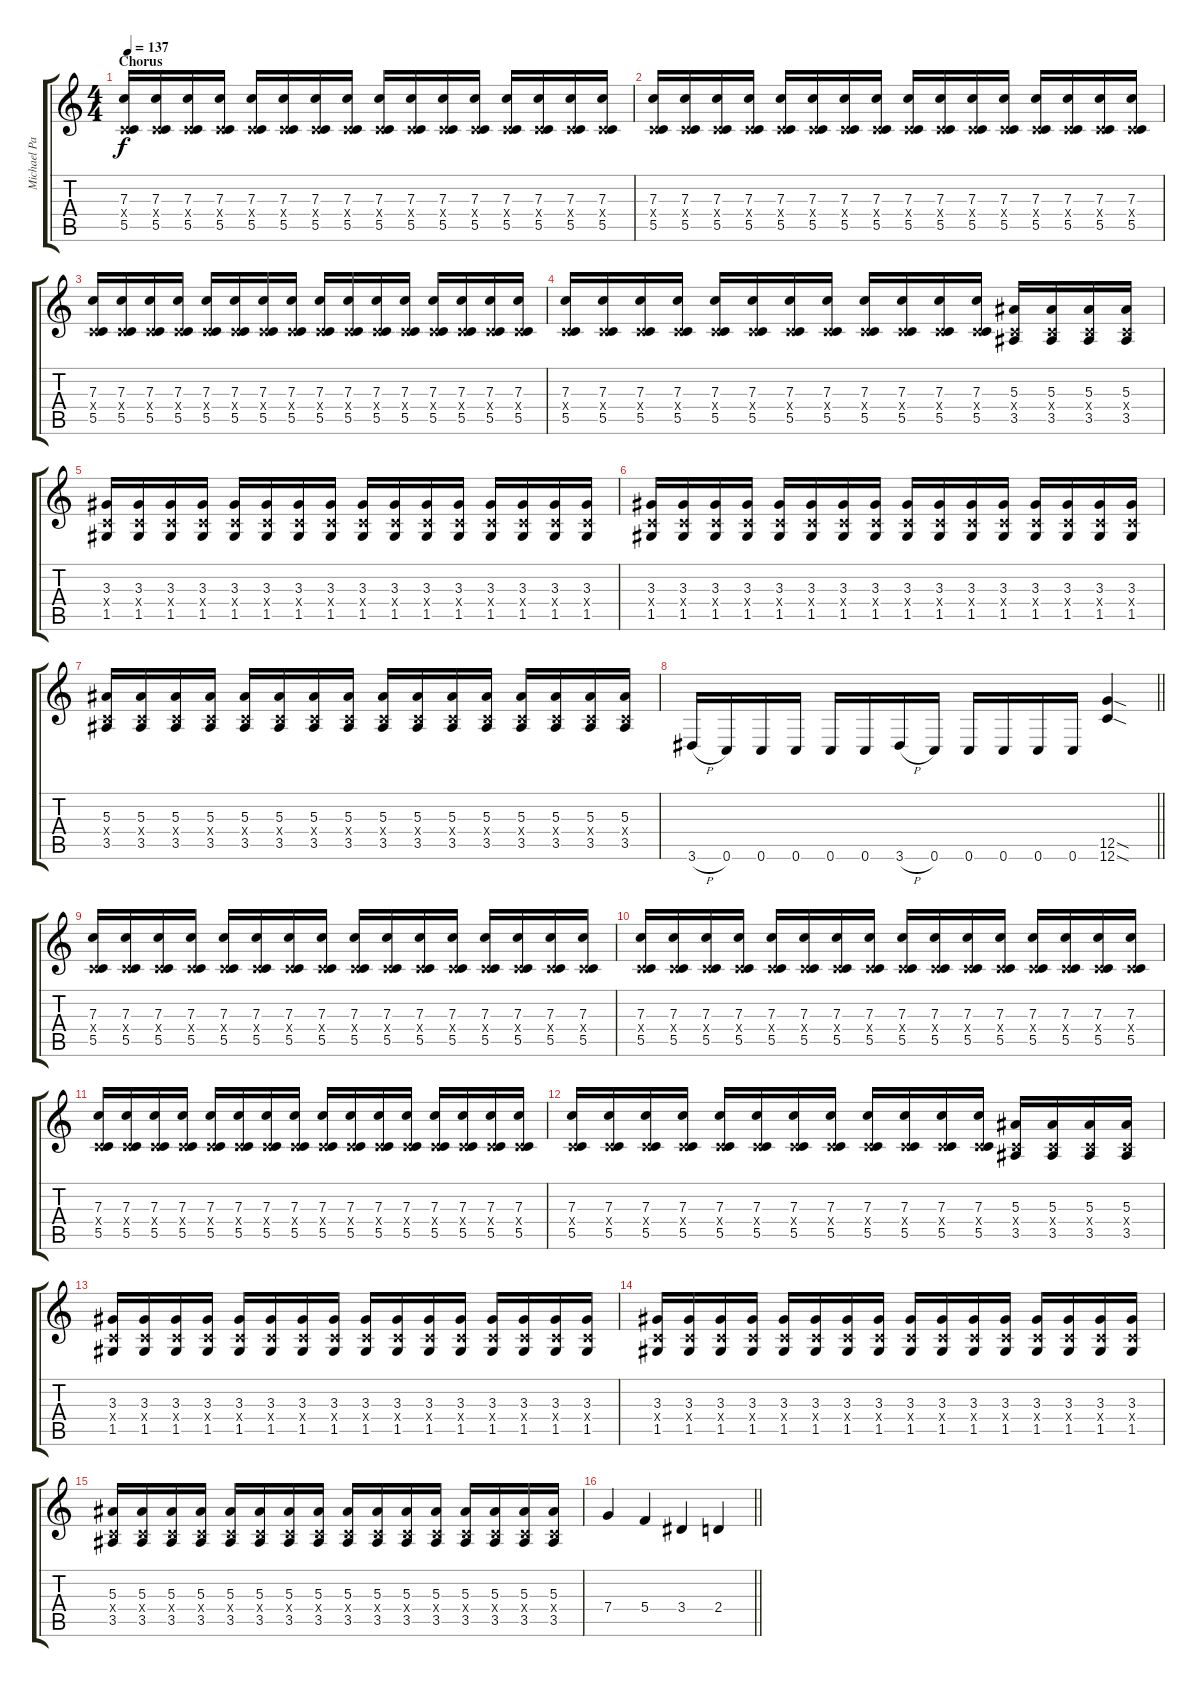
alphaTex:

\track ("Michael Padge (Lead Guitar)" "Michael Pa") {instrument distortionguitar}
\staff {score tabs}
\tuning (D4 A3 F3 C3 G2 C2) {hide}
\ts (4 4)
\section ("" "Chorus")
\tempo 137
\clef g2
\ks c
(7.3 0.4{x} 5.5).16{dy f instrument distortionguitar} (7.3 0.4{x} 5.5).16 (7.3 0.4{x} 5.5).16 (7.3 0.4{x} 5.5).16 (7.3 0.4{x} 5.5).16 (7.3 0.4{x} 5.5).16 (7.3 0.4{x} 5.5).16 (7.3 0.4{x} 5.5).16 (7.3 0.4{x} 5.5).16 (7.3 0.4{x} 5.5).16 (7.3 0.4{x} 5.5).16 (7.3 0.4{x} 5.5).16 (7.3 0.4{x} 5.5).16 (7.3 0.4{x} 5.5).16 (7.3 0.4{x} 5.5).16 (7.3 0.4{x} 5.5).16 |
(7.3 0.4{x} 5.5).16 (7.3 0.4{x} 5.5).16 (7.3 0.4{x} 5.5).16 (7.3 0.4{x} 5.5).16 (7.3 0.4{x} 5.5).16 (7.3 0.4{x} 5.5).16 (7.3 0.4{x} 5.5).16 (7.3 0.4{x} 5.5).16 (7.3 0.4{x} 5.5).16 (7.3 0.4{x} 5.5).16 (7.3 0.4{x} 5.5).16 (7.3 0.4{x} 5.5).16 (7.3 0.4{x} 5.5).16 (7.3 0.4{x} 5.5).16 (7.3 0.4{x} 5.5).16 (7.3 0.4{x} 5.5).16 |
(7.3 0.4{x} 5.5).16 (7.3 0.4{x} 5.5).16 (7.3 0.4{x} 5.5).16 (7.3 0.4{x} 5.5).16 (7.3 0.4{x} 5.5).16 (7.3 0.4{x} 5.5).16 (7.3 0.4{x} 5.5).16 (7.3 0.4{x} 5.5).16 (7.3 0.4{x} 5.5).16 (7.3 0.4{x} 5.5).16 (7.3 0.4{x} 5.5).16 (7.3 0.4{x} 5.5).16 (7.3 0.4{x} 5.5).16 (7.3 0.4{x} 5.5).16 (7.3 0.4{x} 5.5).16 (7.3 0.4{x} 5.5).16 |
(7.3 0.4{x} 5.5).16 (7.3 0.4{x} 5.5).16 (7.3 0.4{x} 5.5).16 (7.3 0.4{x} 5.5).16 (7.3 0.4{x} 5.5).16 (7.3 0.4{x} 5.5).16 (7.3 0.4{x} 5.5).16 (7.3 0.4{x} 5.5).16 (7.3 0.4{x} 5.5).16 (7.3 0.4{x} 5.5).16 (7.3 0.4{x} 5.5).16 (7.3 0.4{x} 5.5).16 (5.3 0.4{x} 3.5).16 (5.3 0.4{x} 3.5).16 (5.3 0.4{x} 3.5).16 (5.3 0.4{x} 3.5).16 |
(3.3 0.4{x} 1.5).16 (3.3 0.4{x} 1.5).16 (3.3 0.4{x} 1.5).16 (3.3 0.4{x} 1.5).16 (3.3 0.4{x} 1.5).16 (3.3 0.4{x} 1.5).16 (3.3 0.4{x} 1.5).16 (3.3 0.4{x} 1.5).16 (3.3 0.4{x} 1.5).16 (3.3 0.4{x} 1.5).16 (3.3 0.4{x} 1.5).16 (3.3 0.4{x} 1.5).16 (3.3 0.4{x} 1.5).16 (3.3 0.4{x} 1.5).16 (3.3 0.4{x} 1.5).16 (3.3 0.4{x} 1.5).16 |
(3.3 0.4{x} 1.5).16 (3.3 0.4{x} 1.5).16 (3.3 0.4{x} 1.5).16 (3.3 0.4{x} 1.5).16 (3.3 0.4{x} 1.5).16 (3.3 0.4{x} 1.5).16 (3.3 0.4{x} 1.5).16 (3.3 0.4{x} 1.5).16 (3.3 0.4{x} 1.5).16 (3.3 0.4{x} 1.5).16 (3.3 0.4{x} 1.5).16 (3.3 0.4{x} 1.5).16 (3.3 0.4{x} 1.5).16 (3.3 0.4{x} 1.5).16 (3.3 0.4{x} 1.5).16 (3.3 0.4{x} 1.5).16 |
(5.3 0.4{x} 3.5).16 (5.3 0.4{x} 3.5).16 (5.3 0.4{x} 3.5).16 (5.3 0.4{x} 3.5).16 (5.3 0.4{x} 3.5).16 (5.3 0.4{x} 3.5).16 (5.3 0.4{x} 3.5).16 (5.3 0.4{x} 3.5).16 (5.3 0.4{x} 3.5).16 (5.3 0.4{x} 3.5).16 (5.3 0.4{x} 3.5).16 (5.3 0.4{x} 3.5).16 (5.3 0.4{x} 3.5).16 (5.3 0.4{x} 3.5).16 (5.3 0.4{x} 3.5).16 (5.3 0.4{x} 3.5).16 |
\barLineRight lightlight
3.6{h}.16 0.6.16 0.6.16 0.6.16 0.6.16 0.6.16 3.6{h}.16 0.6.16 0.6.16 0.6.16 0.6.16 0.6.16 (12.5{sod} 12.6{sod}).4 |
(7.3 0.4{x} 5.5).16 (7.3 0.4{x} 5.5).16 (7.3 0.4{x} 5.5).16 (7.3 0.4{x} 5.5).16 (7.3 0.4{x} 5.5).16 (7.3 0.4{x} 5.5).16 (7.3 0.4{x} 5.5).16 (7.3 0.4{x} 5.5).16 (7.3 0.4{x} 5.5).16 (7.3 0.4{x} 5.5).16 (7.3 0.4{x} 5.5).16 (7.3 0.4{x} 5.5).16 (7.3 0.4{x} 5.5).16 (7.3 0.4{x} 5.5).16 (7.3 0.4{x} 5.5).16 (7.3 0.4{x} 5.5).16 |
(7.3 0.4{x} 5.5).16 (7.3 0.4{x} 5.5).16 (7.3 0.4{x} 5.5).16 (7.3 0.4{x} 5.5).16 (7.3 0.4{x} 5.5).16 (7.3 0.4{x} 5.5).16 (7.3 0.4{x} 5.5).16 (7.3 0.4{x} 5.5).16 (7.3 0.4{x} 5.5).16 (7.3 0.4{x} 5.5).16 (7.3 0.4{x} 5.5).16 (7.3 0.4{x} 5.5).16 (7.3 0.4{x} 5.5).16 (7.3 0.4{x} 5.5).16 (7.3 0.4{x} 5.5).16 (7.3 0.4{x} 5.5).16 |
(7.3 0.4{x} 5.5).16 (7.3 0.4{x} 5.5).16 (7.3 0.4{x} 5.5).16 (7.3 0.4{x} 5.5).16 (7.3 0.4{x} 5.5).16 (7.3 0.4{x} 5.5).16 (7.3 0.4{x} 5.5).16 (7.3 0.4{x} 5.5).16 (7.3 0.4{x} 5.5).16 (7.3 0.4{x} 5.5).16 (7.3 0.4{x} 5.5).16 (7.3 0.4{x} 5.5).16 (7.3 0.4{x} 5.5).16 (7.3 0.4{x} 5.5).16 (7.3 0.4{x} 5.5).16 (7.3 0.4{x} 5.5).16 |
(7.3 0.4{x} 5.5).16 (7.3 0.4{x} 5.5).16 (7.3 0.4{x} 5.5).16 (7.3 0.4{x} 5.5).16 (7.3 0.4{x} 5.5).16 (7.3 0.4{x} 5.5).16 (7.3 0.4{x} 5.5).16 (7.3 0.4{x} 5.5).16 (7.3 0.4{x} 5.5).16 (7.3 0.4{x} 5.5).16 (7.3 0.4{x} 5.5).16 (7.3 0.4{x} 5.5).16 (5.3 0.4{x} 3.5).16 (5.3 0.4{x} 3.5).16 (5.3 0.4{x} 3.5).16 (5.3 0.4{x} 3.5).16 |
(3.3 0.4{x} 1.5).16 (3.3 0.4{x} 1.5).16 (3.3 0.4{x} 1.5).16 (3.3 0.4{x} 1.5).16 (3.3 0.4{x} 1.5).16 (3.3 0.4{x} 1.5).16 (3.3 0.4{x} 1.5).16 (3.3 0.4{x} 1.5).16 (3.3 0.4{x} 1.5).16 (3.3 0.4{x} 1.5).16 (3.3 0.4{x} 1.5).16 (3.3 0.4{x} 1.5).16 (3.3 0.4{x} 1.5).16 (3.3 0.4{x} 1.5).16 (3.3 0.4{x} 1.5).16 (3.3 0.4{x} 1.5).16 |
(3.3 0.4{x} 1.5).16 (3.3 0.4{x} 1.5).16 (3.3 0.4{x} 1.5).16 (3.3 0.4{x} 1.5).16 (3.3 0.4{x} 1.5).16 (3.3 0.4{x} 1.5).16 (3.3 0.4{x} 1.5).16 (3.3 0.4{x} 1.5).16 (3.3 0.4{x} 1.5).16 (3.3 0.4{x} 1.5).16 (3.3 0.4{x} 1.5).16 (3.3 0.4{x} 1.5).16 (3.3 0.4{x} 1.5).16 (3.3 0.4{x} 1.5).16 (3.3 0.4{x} 1.5).16 (3.3 0.4{x} 1.5).16 |
(5.3 0.4{x} 3.5).16 (5.3 0.4{x} 3.5).16 (5.3 0.4{x} 3.5).16 (5.3 0.4{x} 3.5).16 (5.3 0.4{x} 3.5).16 (5.3 0.4{x} 3.5).16 (5.3 0.4{x} 3.5).16 (5.3 0.4{x} 3.5).16 (5.3 0.4{x} 3.5).16 (5.3 0.4{x} 3.5).16 (5.3 0.4{x} 3.5).16 (5.3 0.4{x} 3.5).16 (5.3 0.4{x} 3.5).16 (5.3 0.4{x} 3.5).16 (5.3 0.4{x} 3.5).16 (5.3 0.4{x} 3.5).16 |
\barLineRight lightlight
7.4.4 5.4.4 3.4.4 2.4.4
